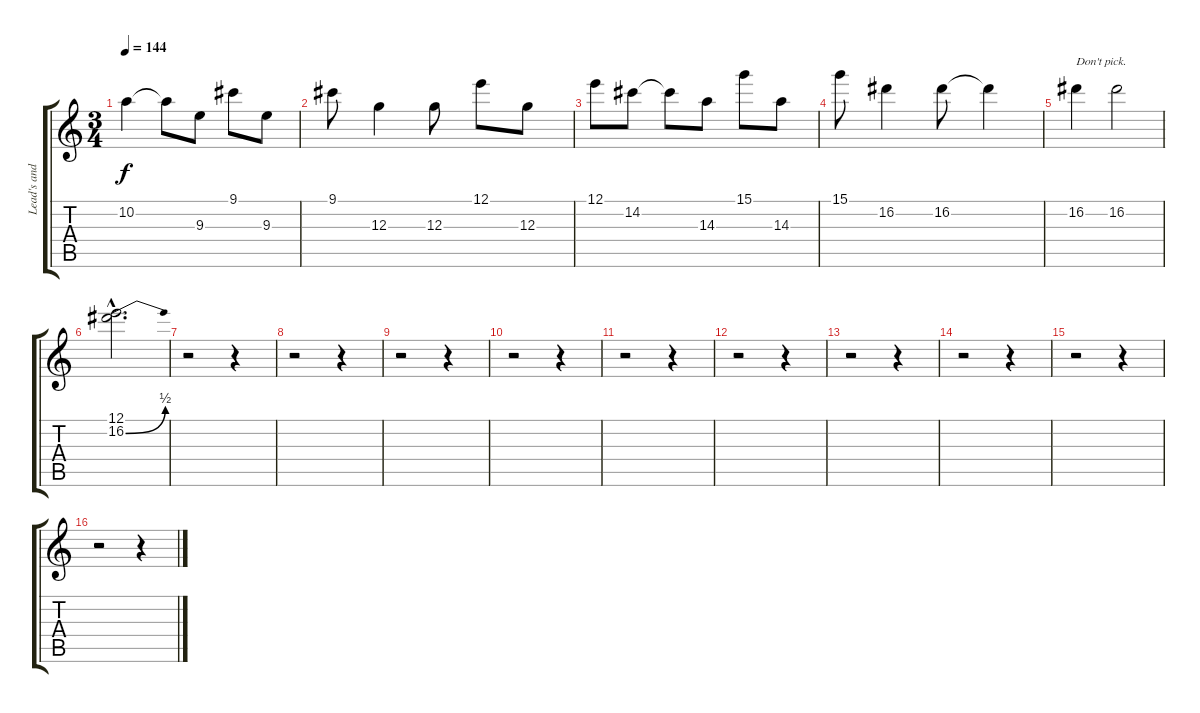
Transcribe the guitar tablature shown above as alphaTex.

\track ("Lead's and Fills." "Lead's and") {instrument distortionguitar}
\staff {score tabs}
\tuning (E4 B3 G3 D3 A2 E2) {hide}
\ts (3 4)
\tempo 144
\clef g2
\ks c
10.2.4{dy f} 10.2{t}.8 9.3.8 9.1.8 9.3.8 |
9.1.8 12.3.4 12.3.8 12.1.8 12.3.8 |
12.1.8 14.2.8 14.2{t}.8 14.3.8 15.1.8 14.3.8 |
15.1.8 16.2.4 16.2.8 16.2{t}.4 |
16.2.4{txt "Don't pick."} 16.2.2 |
(12.1{hac} 16.2{be (bend 0 0 60 2) hac}).2{d} |
r.2 r.4 |
r.2 r.4 |
r.2 r.4 |
r.2 r.4 |
r.2 r.4 |
r.2 r.4 |
r.2 r.4 |
r.2 r.4 |
r.2 r.4 |
r.2 r.4
